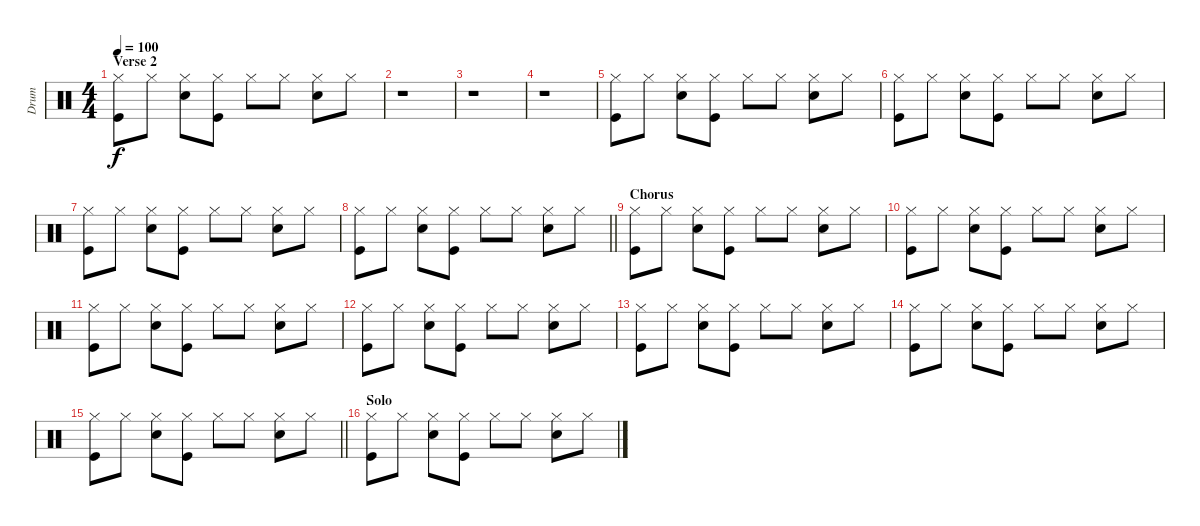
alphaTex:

\track ("Drum" "Drum") {instrument percussion}
\staff {score}
\articulation defaults
\ts (4 4)
\section ("" "Verse 2")
\tempo 100
\clef neutral
\ks c
("Kick (hit)" "Hi-Hat (closed)").8{dy f} "Hi-Hat (closed)".8 ("Electric Snare (hit)" "Hi-Hat (closed)").8 ("Kick (hit)" "Hi-Hat (closed)").8 "Hi-Hat (closed)".8 "Hi-Hat (closed)".8 ("Electric Snare (hit)" "Hi-Hat (closed)").8 "Hi-Hat (closed)".8 |
r.1 |
r.1 |
r.1 |
("Kick (hit)" "Hi-Hat (closed)").8 "Hi-Hat (closed)".8 ("Electric Snare (hit)" "Hi-Hat (closed)").8 ("Kick (hit)" "Hi-Hat (closed)").8 "Hi-Hat (closed)".8 "Hi-Hat (closed)".8 ("Electric Snare (hit)" "Hi-Hat (closed)").8 "Hi-Hat (closed)".8 |
("Kick (hit)" "Hi-Hat (closed)").8 "Hi-Hat (closed)".8 ("Electric Snare (hit)" "Hi-Hat (closed)").8 ("Kick (hit)" "Hi-Hat (closed)").8 "Hi-Hat (closed)".8 "Hi-Hat (closed)".8 ("Electric Snare (hit)" "Hi-Hat (closed)").8 "Hi-Hat (closed)".8 |
("Kick (hit)" "Hi-Hat (closed)").8 "Hi-Hat (closed)".8 ("Electric Snare (hit)" "Hi-Hat (closed)").8 ("Kick (hit)" "Hi-Hat (closed)").8 "Hi-Hat (closed)".8 "Hi-Hat (closed)".8 ("Electric Snare (hit)" "Hi-Hat (closed)").8 "Hi-Hat (closed)".8 |
\barLineRight lightlight
("Kick (hit)" "Hi-Hat (closed)").8 "Hi-Hat (closed)".8 ("Electric Snare (hit)" "Hi-Hat (closed)").8 ("Kick (hit)" "Hi-Hat (closed)").8 "Hi-Hat (closed)".8 "Hi-Hat (closed)".8 ("Electric Snare (hit)" "Hi-Hat (closed)").8 "Hi-Hat (closed)".8 |
\section ("" "Chorus")
("Kick (hit)" "Hi-Hat (closed)").8 "Hi-Hat (closed)".8 ("Electric Snare (hit)" "Hi-Hat (closed)").8 ("Kick (hit)" "Hi-Hat (closed)").8 "Hi-Hat (closed)".8 "Hi-Hat (closed)".8 ("Electric Snare (hit)" "Hi-Hat (closed)").8 "Hi-Hat (closed)".8 |
("Kick (hit)" "Hi-Hat (closed)").8 "Hi-Hat (closed)".8 ("Electric Snare (hit)" "Hi-Hat (closed)").8 ("Kick (hit)" "Hi-Hat (closed)").8 "Hi-Hat (closed)".8 "Hi-Hat (closed)".8 ("Electric Snare (hit)" "Hi-Hat (closed)").8 "Hi-Hat (closed)".8 |
("Kick (hit)" "Hi-Hat (closed)").8 "Hi-Hat (closed)".8 ("Electric Snare (hit)" "Hi-Hat (closed)").8 ("Kick (hit)" "Hi-Hat (closed)").8 "Hi-Hat (closed)".8 "Hi-Hat (closed)".8 ("Electric Snare (hit)" "Hi-Hat (closed)").8 "Hi-Hat (closed)".8 |
("Kick (hit)" "Hi-Hat (closed)").8 "Hi-Hat (closed)".8 ("Electric Snare (hit)" "Hi-Hat (closed)").8 ("Kick (hit)" "Hi-Hat (closed)").8 "Hi-Hat (closed)".8 "Hi-Hat (closed)".8 ("Electric Snare (hit)" "Hi-Hat (closed)").8 "Hi-Hat (closed)".8 |
("Kick (hit)" "Hi-Hat (closed)").8 "Hi-Hat (closed)".8 ("Electric Snare (hit)" "Hi-Hat (closed)").8 ("Kick (hit)" "Hi-Hat (closed)").8 "Hi-Hat (closed)".8 "Hi-Hat (closed)".8 ("Electric Snare (hit)" "Hi-Hat (closed)").8 "Hi-Hat (closed)".8 |
("Kick (hit)" "Hi-Hat (closed)").8 "Hi-Hat (closed)".8 ("Electric Snare (hit)" "Hi-Hat (closed)").8 ("Kick (hit)" "Hi-Hat (closed)").8 "Hi-Hat (closed)".8 "Hi-Hat (closed)".8 ("Electric Snare (hit)" "Hi-Hat (closed)").8 "Hi-Hat (closed)".8 |
\barLineRight lightlight
("Kick (hit)" "Hi-Hat (closed)").8 "Hi-Hat (closed)".8 ("Electric Snare (hit)" "Hi-Hat (closed)").8 ("Kick (hit)" "Hi-Hat (closed)").8 "Hi-Hat (closed)".8 "Hi-Hat (closed)".8 ("Electric Snare (hit)" "Hi-Hat (closed)").8 "Hi-Hat (closed)".8 |
\section ("" "Solo")
("Kick (hit)" "Hi-Hat (closed)").8 "Hi-Hat (closed)".8 ("Electric Snare (hit)" "Hi-Hat (closed)").8 ("Kick (hit)" "Hi-Hat (closed)").8 "Hi-Hat (closed)".8 "Hi-Hat (closed)".8 ("Electric Snare (hit)" "Hi-Hat (closed)").8 "Hi-Hat (closed)".8
